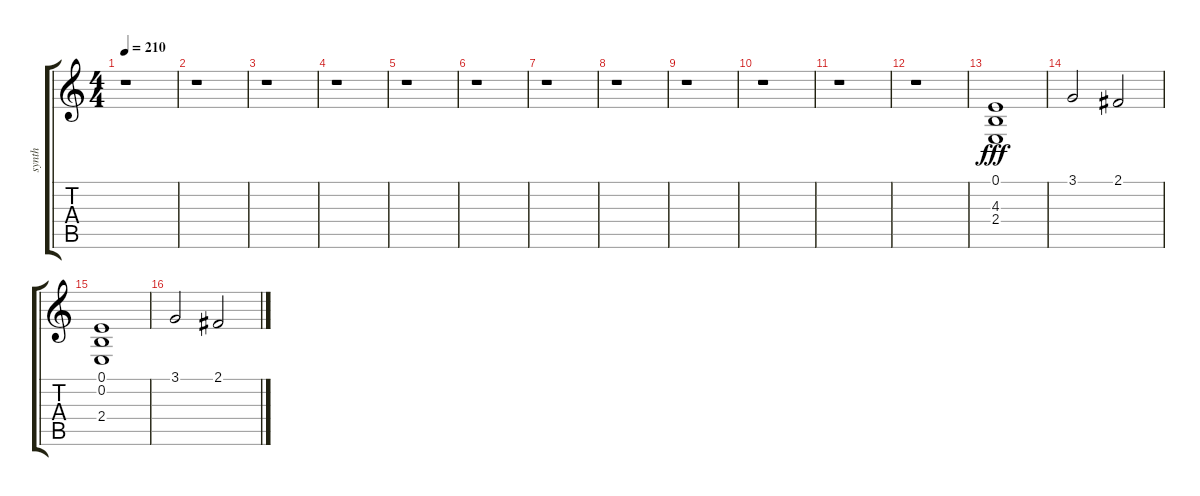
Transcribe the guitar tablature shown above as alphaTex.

\track ("synth" "synth") {instrument lead2sawtooth}
\staff {score tabs}
\tuning (E4 B3 G3 D3 A2 E2) {hide}
\ts (4 4)
\tempo 210
\clef g2
\ks c
r.1{dy fff} |
r.1 |
r.1 |
r.1 |
r.1 |
r.1 |
r.1 |
r.1 |
r.1 |
r.1 |
r.1 |
r.1 |
(0.1 4.3 2.4).1 |
3.1.2 2.1.2 |
(0.1 0.2 2.4).1 |
3.1.2 2.1.2
